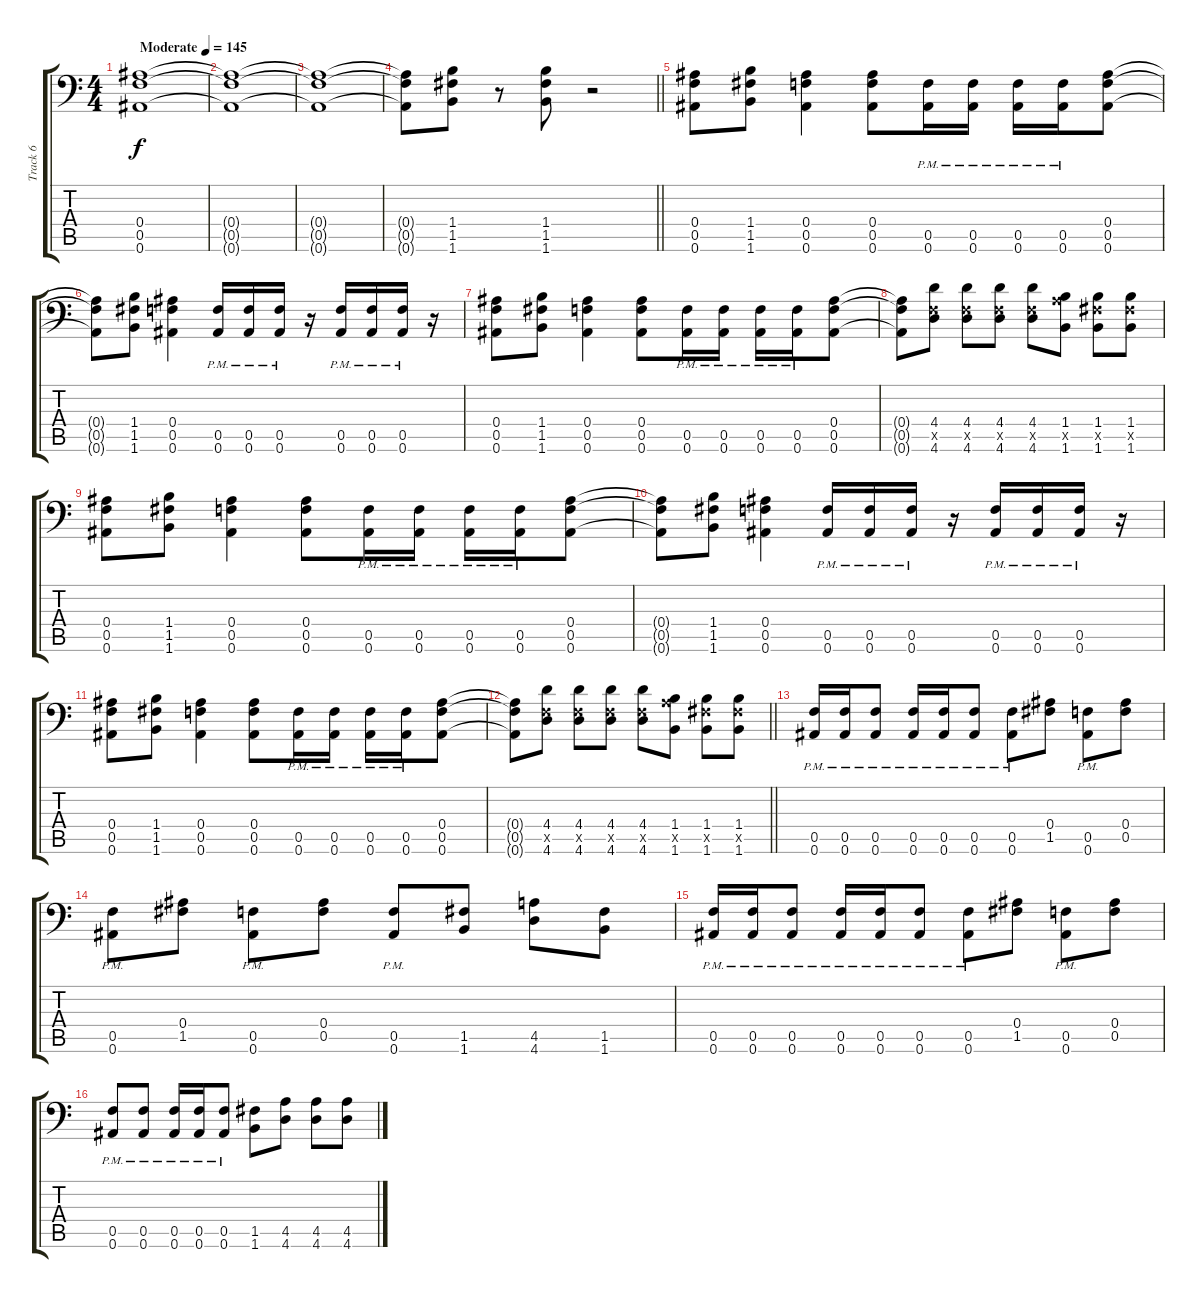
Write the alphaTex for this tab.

\track ("Track 6" "Track 6") {instrument distortionguitar}
\staff {score tabs}
\tuning (C4 G3 Eb3 Bb2 F2 Bb1) {hide}
\ts (4 4)
\section ("" "")
\tempo (145 "Moderate")
\clef f4
\ks c
(0.4 0.5 0.6).1{dy f instrument distortionguitar} |
(0.4{t} 0.5{t} 0.6{t}).1 |
(0.4{t} 0.5{t} 0.6{t}).1 |
\barLineRight lightlight
(0.4{t} 0.5{t} 0.6{t}).8 (1.4 1.5 1.6).8 r.8 (1.4 1.5 1.6).8 r.2 |
\section ("" "")
(0.4 0.5 0.6).8 (1.4 1.5 1.6).8 (0.4 0.5 0.6).4 (0.4 0.5 0.6).8 (0.5{pm} 0.6{pm}).16 (0.5{pm} 0.6{pm}).16 (0.5{pm} 0.6{pm}).16 (0.5{pm} 0.6{pm}).16 (0.4 0.5 0.6).8 |
(0.4{t} 0.5{t} 0.6{t}).8 (1.4 1.5 1.6).8 (0.4 0.5 0.6).4 (0.5{pm} 0.6{pm}).16 (0.5{pm} 0.6{pm}).16 (0.5{pm} 0.6{pm}).16 r.16 (0.5{pm} 0.6{pm}).16 (0.5{pm} 0.6{pm}).16 (0.5{pm} 0.6{pm}).16 r.16 |
(0.4 0.5 0.6).8 (1.4 1.5 1.6).8 (0.4 0.5 0.6).4 (0.4 0.5 0.6).8 (0.5{pm} 0.6{pm}).16 (0.5{pm} 0.6{pm}).16 (0.5{pm} 0.6{pm}).16 (0.5{pm} 0.6{pm}).16 (0.4 0.5 0.6).8 |
(0.4{t} 0.5{t} 0.6{t}).8 (4.4 0.5{x} 4.6).8 (4.4 0.5{x} 4.6).8 (4.4 0.5{x} 4.6).8 (4.4 0.5{x} 4.6).8 (1.4 4.5{x} 1.6).8 (1.4 1.5{x} 1.6).8 (1.4 1.5{x} 1.6).8 |
(0.4 0.5 0.6).8 (1.4 1.5 1.6).8 (0.4 0.5 0.6).4 (0.4 0.5 0.6).8 (0.5{pm} 0.6{pm}).16 (0.5{pm} 0.6{pm}).16 (0.5{pm} 0.6{pm}).16 (0.5{pm} 0.6{pm}).16 (0.4 0.5 0.6).8 |
(0.4{t} 0.5{t} 0.6{t}).8 (1.4 1.5 1.6).8 (0.4 0.5 0.6).4 (0.5{pm} 0.6{pm}).16 (0.5{pm} 0.6{pm}).16 (0.5{pm} 0.6{pm}).16 r.16 (0.5{pm} 0.6{pm}).16 (0.5{pm} 0.6{pm}).16 (0.5{pm} 0.6{pm}).16 r.16 |
(0.4 0.5 0.6).8 (1.4 1.5 1.6).8 (0.4 0.5 0.6).4 (0.4 0.5 0.6).8 (0.5{pm} 0.6{pm}).16 (0.5{pm} 0.6{pm}).16 (0.5{pm} 0.6{pm}).16 (0.5{pm} 0.6{pm}).16 (0.4 0.5 0.6).8 |
\barLineRight lightlight
(0.4{t} 0.5{t} 0.6{t}).8 (4.4 0.5{x} 4.6).8 (4.4 0.5{x} 4.6).8 (4.4 0.5{x} 4.6).8 (4.4 0.5{x} 4.6).8 (1.4 4.5{x} 1.6).8 (1.4 1.5{x} 1.6).8 (1.4 1.5{x} 1.6).8 |
\section ("" "")
(0.5{pm} 0.6{pm}).16 (0.5{pm} 0.6{pm}).16 (0.5{pm} 0.6{pm}).8 (0.5{pm} 0.6{pm}).16 (0.5{pm} 0.6{pm}).16 (0.5{pm} 0.6{pm}).8 (0.5{pm} 0.6{pm}).8 (0.4 1.5).8 (0.5{pm} 0.6{pm}).8 (0.4 0.5).8 |
(0.5{pm} 0.6{pm}).8 (0.4 1.5).8 (0.5{pm} 0.6{pm}).8 (0.4 0.5).8 (0.5{pm} 0.6{pm}).8 (1.5 1.6).8 (4.5 4.6).8 (1.5 1.6).8 |
(0.5{pm} 0.6{pm}).16 (0.5{pm} 0.6{pm}).16 (0.5{pm} 0.6{pm}).8 (0.5{pm} 0.6{pm}).16 (0.5{pm} 0.6{pm}).16 (0.5{pm} 0.6{pm}).8 (0.5{pm} 0.6{pm}).8 (0.4 1.5).8 (0.5{pm} 0.6{pm}).8 (0.4 0.5).8 |
(0.5{pm} 0.6{pm}).8 (0.5{pm} 0.6{pm}).8 (0.5{pm} 0.6{pm}).16 (0.5{pm} 0.6{pm}).16 (0.5{pm} 0.6{pm}).8 (1.5 1.6).8 (4.5 4.6).8 (4.5 4.6).8 (4.5 4.6).8
